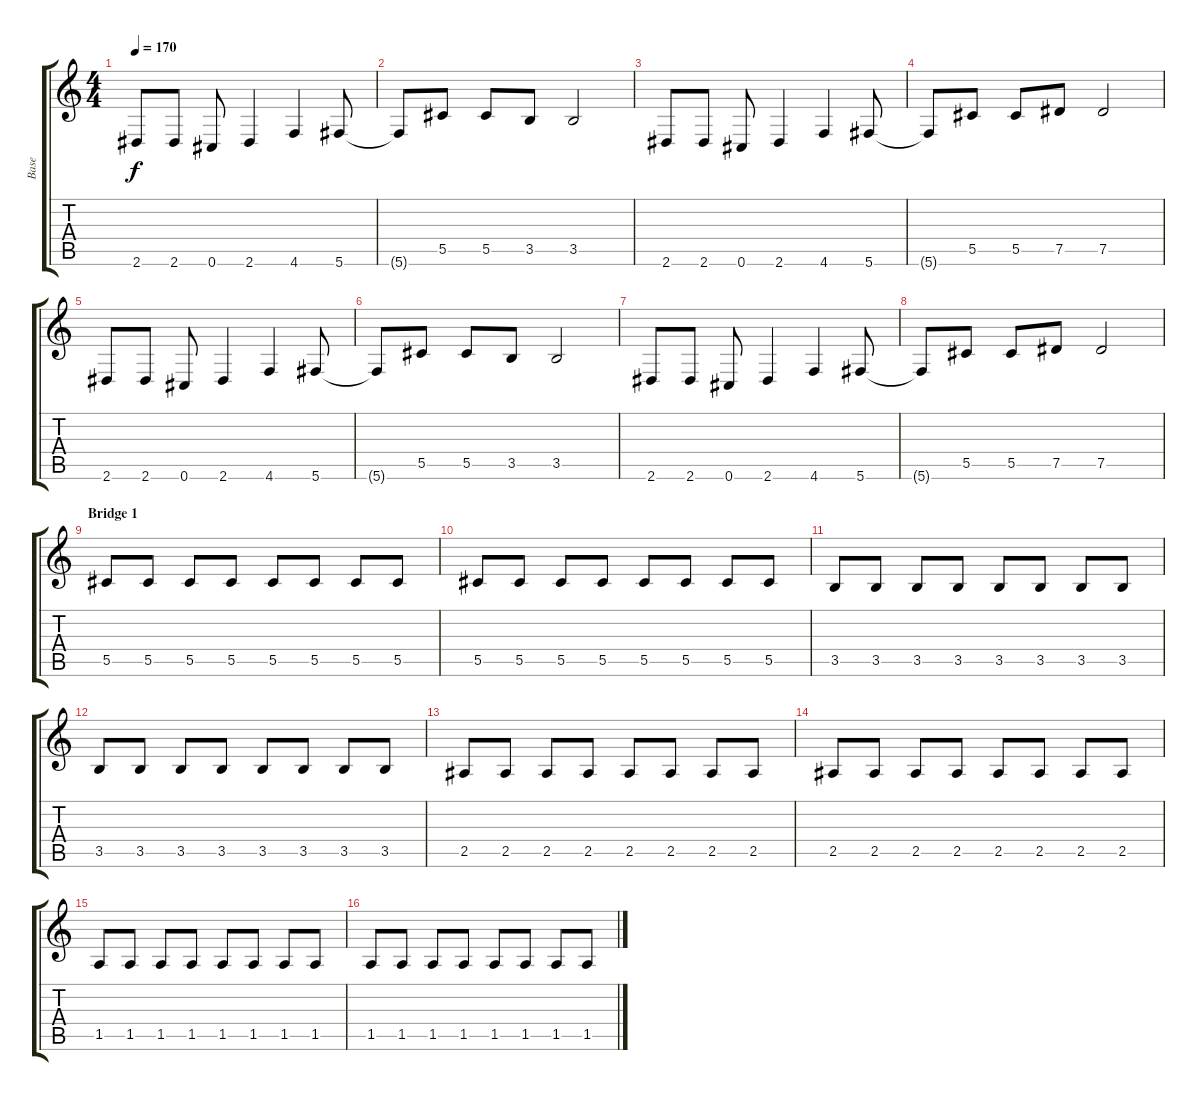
\track ("Base" "Base") {instrument electricbasspick}
\staff {score tabs}
\tuning (Eb4 Bb3 Gb3 Db3 Ab2 Db2) {hide}
\ts (4 4)
\tempo 170
\clef g2
\ks c
2.6.8{dy f} 2.6.8 0.6.8 2.6.4 4.6.4 5.6.8 |
5.6{t}.8 5.5.8 5.5.8 3.5.8 3.5.2 |
2.6.8 2.6.8 0.6.8 2.6.4 4.6.4 5.6.8 |
5.6{t}.8 5.5.8 5.5.8 7.5.8 7.5.2 |
2.6.8 2.6.8 0.6.8 2.6.4 4.6.4 5.6.8 |
5.6{t}.8 5.5.8 5.5.8 3.5.8 3.5.2 |
2.6.8 2.6.8 0.6.8 2.6.4 4.6.4 5.6.8 |
5.6{t}.8 5.5.8 5.5.8 7.5.8 7.5.2 |
\section ("" "Bridge 1")
5.5.8 5.5.8 5.5.8 5.5.8 5.5.8 5.5.8 5.5.8 5.5.8 |
5.5.8 5.5.8 5.5.8 5.5.8 5.5.8 5.5.8 5.5.8 5.5.8 |
3.5.8 3.5.8 3.5.8 3.5.8 3.5.8 3.5.8 3.5.8 3.5.8 |
3.5.8 3.5.8 3.5.8 3.5.8 3.5.8 3.5.8 3.5.8 3.5.8 |
2.5.8 2.5.8 2.5.8 2.5.8 2.5.8 2.5.8 2.5.8 2.5.8 |
2.5.8 2.5.8 2.5.8 2.5.8 2.5.8 2.5.8 2.5.8 2.5.8 |
1.5.8 1.5.8 1.5.8 1.5.8 1.5.8 1.5.8 1.5.8 1.5.8 |
1.5.8 1.5.8 1.5.8 1.5.8 1.5.8 1.5.8 1.5.8 1.5.8
